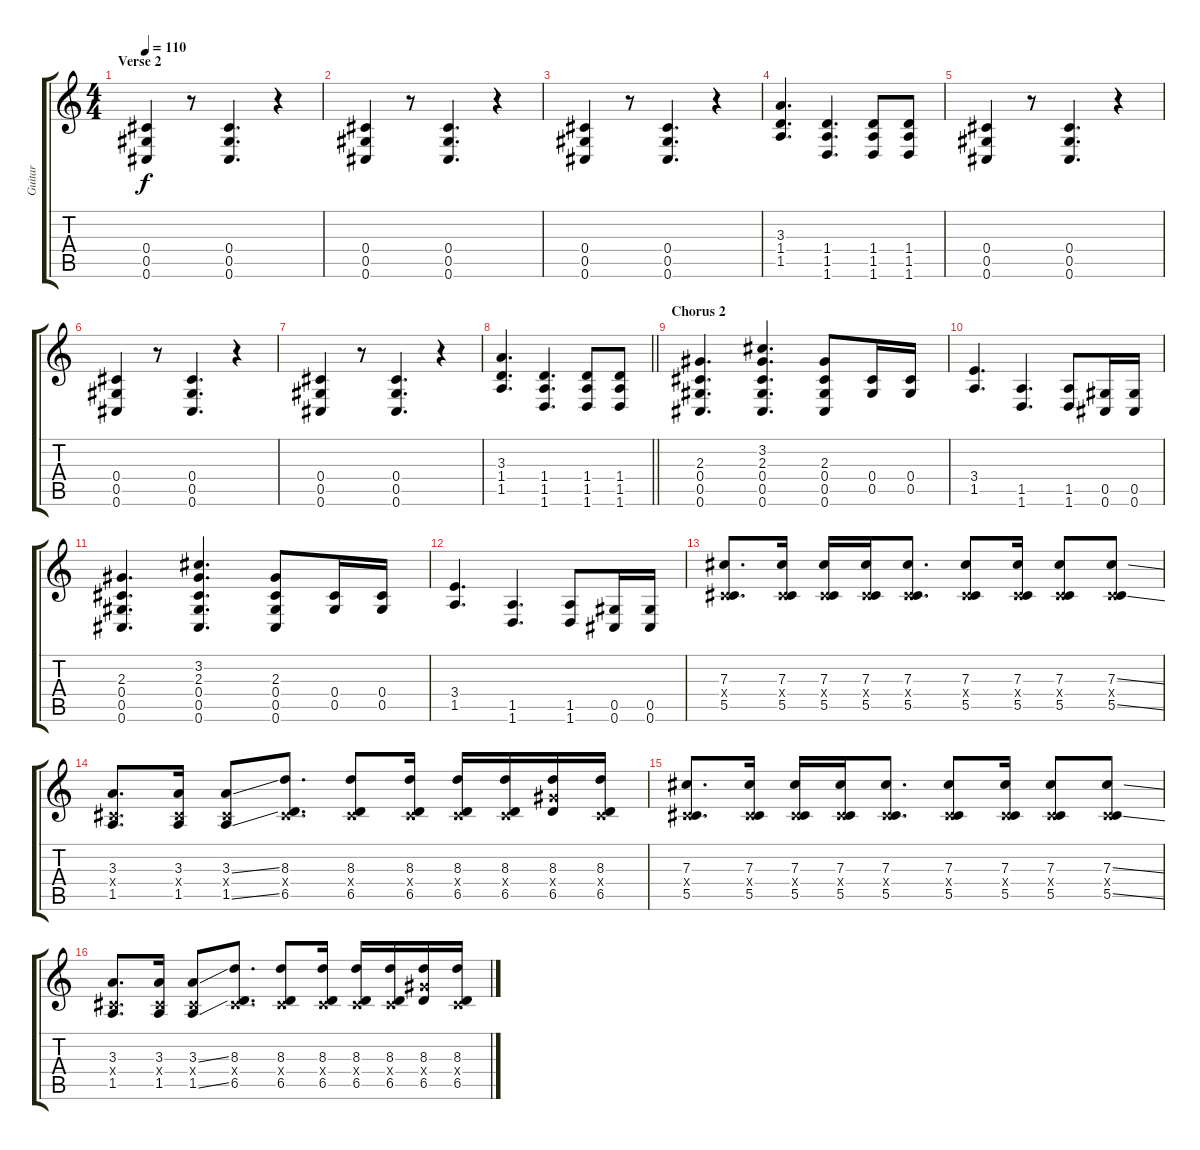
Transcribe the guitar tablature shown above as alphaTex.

\track ("Guitar" "Guitar") {instrument distortionguitar}
\staff {score tabs}
\tuning (Eb4 Bb3 Gb3 Db3 Ab2 Db2) {hide}
\ts (4 4)
\section ("" "Verse 2")
\tempo 110
\clef g2
\ks c
(0.4 0.5 0.6).4{dy f} r.8 (0.4 0.5 0.6).4{d} r.4 |
(0.4 0.5 0.6).4 r.8 (0.4 0.5 0.6).4{d} r.4 |
(0.4 0.5 0.6).4 r.8 (0.4 0.5 0.6).4{d} r.4 |
(3.3 1.4 1.5).4{d} (1.4 1.5 1.6).4{d} (1.4 1.5 1.6).8 (1.4 1.5 1.6).8 |
(0.4 0.5 0.6).4 r.8 (0.4 0.5 0.6).4{d} r.4 |
(0.4 0.5 0.6).4 r.8 (0.4 0.5 0.6).4{d} r.4 |
(0.4 0.5 0.6).4 r.8 (0.4 0.5 0.6).4{d} r.4 |
\barLineRight lightlight
(3.3 1.4 1.5).4{d} (1.4 1.5 1.6).4{d} (1.4 1.5 1.6).8 (1.4 1.5 1.6).8 |
\section ("" "Chorus 2")
(2.3 0.4 0.5 0.6).4{d} (3.2 2.3 0.4 0.5 0.6).4{d} (2.3 0.4 0.5 0.6).8 (0.4 0.5).16 (0.4 0.5).16 |
(3.4 1.5).4{d} (1.5 1.6).4{d} (1.5 1.6).8 (0.5 0.6).16 (0.5 0.6).16 |
(2.3 0.4 0.5 0.6).4{d} (3.2 2.3 0.4 0.5 0.6).4{d} (2.3 0.4 0.5 0.6).8 (0.4 0.5).16 (0.4 0.5).16 |
(3.4 1.5).4{d} (1.5 1.6).4{d} (1.5 1.6).8 (0.5 0.6).16 (0.5 0.6).16 |
(7.3 0.4{x} 5.5).8{d} (7.3 0.4{x} 5.5).16 (7.3 0.4{x} 5.5).16 (7.3 0.4{x} 5.5).16 (7.3 0.4{x} 5.5).8{d} (7.3 0.4{x} 5.5).8 (7.3 0.4{x} 5.5).16 (7.3 0.4{x} 5.5).8 (7.3{ss} 0.4{x} 5.5{ss}).8 |
(3.3 0.4{x} 1.5).8{d} (3.3 0.4{x} 1.5).16 (3.3{ss} 0.4{x} 1.5{ss}).8 (8.3 0.4{x} 6.5).8{d} (8.3 0.4{x} 6.5).8 (8.3 0.4{x} 6.5).16 (8.3 0.4{x} 6.5).16 (8.3 0.4{x} 6.5).16 (8.3 7.4{x} 6.5).16 (8.3 0.4{x} 6.5).16 |
(7.3 0.4{x} 5.5).8{d} (7.3 0.4{x} 5.5).16 (7.3 0.4{x} 5.5).16 (7.3 0.4{x} 5.5).16 (7.3 0.4{x} 5.5).8{d} (7.3 0.4{x} 5.5).8 (7.3 0.4{x} 5.5).16 (7.3 0.4{x} 5.5).8 (7.3{ss} 0.4{x} 5.5{ss}).8 |
(3.3 0.4{x} 1.5).8{d} (3.3 0.4{x} 1.5).16 (3.3{ss} 0.4{x} 1.5{ss}).8 (8.3 0.4{x} 6.5).8{d} (8.3 0.4{x} 6.5).8 (8.3 0.4{x} 6.5).16 (8.3 0.4{x} 6.5).16 (8.3 0.4{x} 6.5).16 (8.3 7.4{x} 6.5).16 (8.3 0.4{x} 6.5).16
